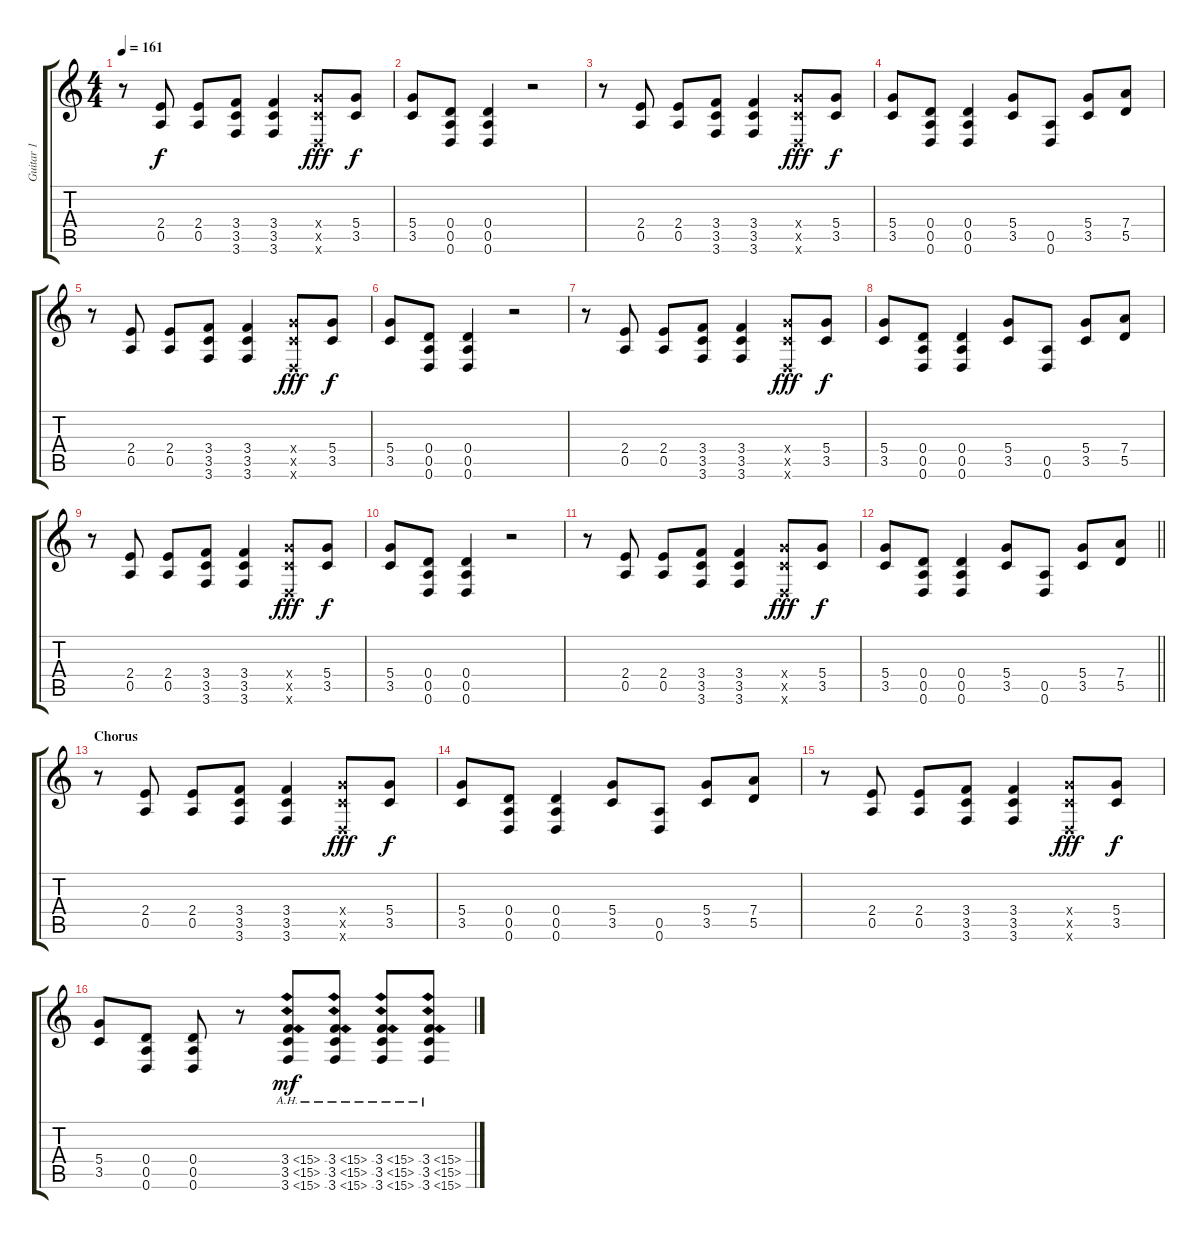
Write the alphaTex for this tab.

\track ("Guitar 1" "Guitar 1") {instrument overdrivenguitar}
\staff {score tabs}
\tuning (E4 B3 G3 D3 A2 D2) {hide}
\ts (4 4)
\tempo 161
\clef g2
\ks c
r.8{dy f} (2.4 0.5).8 (2.4 0.5).8 (3.4 3.5 3.6).8 (3.4 3.5 3.6).4 (5.4{x} 3.5{x} 0.6{x}).8{dy fff} (5.4 3.5).8{dy f} |
(5.4 3.5).8 (0.4 0.5 0.6).8 (0.4 0.5 0.6).4 r.2 |
r.8 (2.4 0.5).8 (2.4 0.5).8 (3.4 3.5 3.6).8 (3.4 3.5 3.6).4 (5.4{x} 3.5{x} 0.6{x}).8{dy fff} (5.4 3.5).8{dy f} |
(5.4 3.5).8 (0.4 0.5 0.6).8 (0.4 0.5 0.6).4 (5.4 3.5).8 (0.5 0.6).8 (5.4 3.5).8 (7.4 5.5).8 |
r.8 (2.4 0.5).8 (2.4 0.5).8 (3.4 3.5 3.6).8 (3.4 3.5 3.6).4 (5.4{x} 3.5{x} 0.6{x}).8{dy fff} (5.4 3.5).8{dy f} |
(5.4 3.5).8 (0.4 0.5 0.6).8 (0.4 0.5 0.6).4 r.2 |
r.8 (2.4 0.5).8 (2.4 0.5).8 (3.4 3.5 3.6).8 (3.4 3.5 3.6).4 (5.4{x} 3.5{x} 0.6{x}).8{dy fff} (5.4 3.5).8{dy f} |
(5.4 3.5).8 (0.4 0.5 0.6).8 (0.4 0.5 0.6).4 (5.4 3.5).8 (0.5 0.6).8 (5.4 3.5).8 (7.4 5.5).8 |
r.8 (2.4 0.5).8 (2.4 0.5).8 (3.4 3.5 3.6).8 (3.4 3.5 3.6).4 (5.4{x} 3.5{x} 0.6{x}).8{dy fff} (5.4 3.5).8{dy f} |
(5.4 3.5).8 (0.4 0.5 0.6).8 (0.4 0.5 0.6).4 r.2 |
r.8 (2.4 0.5).8 (2.4 0.5).8 (3.4 3.5 3.6).8 (3.4 3.5 3.6).4 (5.4{x} 3.5{x} 0.6{x}).8{dy fff} (5.4 3.5).8{dy f} |
\barLineRight lightlight
(5.4 3.5).8 (0.4 0.5 0.6).8 (0.4 0.5 0.6).4 (5.4 3.5).8 (0.5 0.6).8 (5.4 3.5).8 (7.4 5.5).8 |
\section ("" "Chorus")
r.8 (2.4 0.5).8 (2.4 0.5).8 (3.4 3.5 3.6).8 (3.4 3.5 3.6).4 (5.4{x} 3.5{x} 0.6{x}).8{dy fff} (5.4 3.5).8{dy f} |
(5.4 3.5).8 (0.4 0.5 0.6).8 (0.4 0.5 0.6).4 (5.4 3.5).8 (0.5 0.6).8 (5.4 3.5).8 (7.4 5.5).8 |
r.8 (2.4 0.5).8 (2.4 0.5).8 (3.4 3.5 3.6).8 (3.4 3.5 3.6).4 (5.4{x} 3.5{x} 0.6{x}).8{dy fff} (5.4 3.5).8{dy f} |
(5.4 3.5).8 (0.4 0.5 0.6).8 (0.4 0.5 0.6).8 r.8 (3.4{ah 12} 3.5{ah 12} 3.6{ah 12}).8{dy mf} (3.4{ah 12} 3.5{ah 12} 3.6{ah 12}).8 (3.4{ah 12} 3.5{ah 12} 3.6{ah 12}).8 (3.4{ah 12} 3.5{ah 12} 3.6{ah 12}).8
